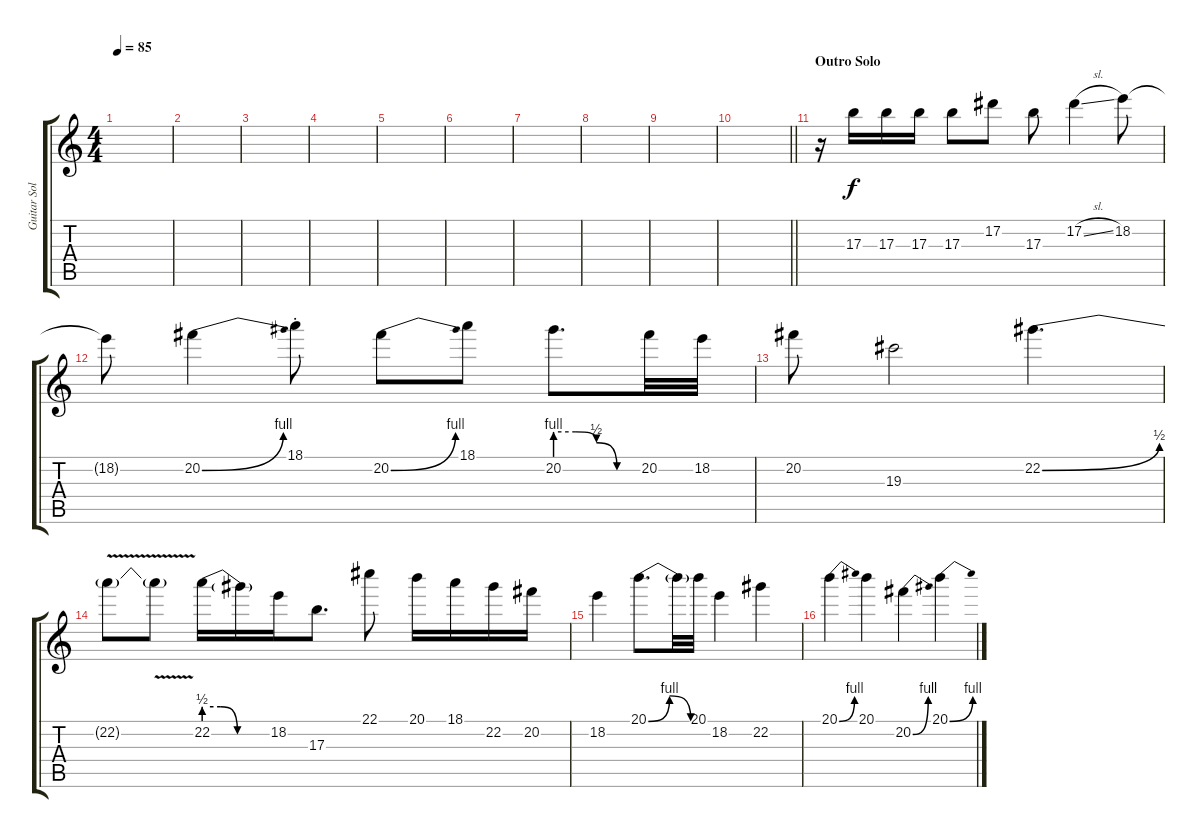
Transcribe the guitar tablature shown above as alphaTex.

\track ("Guitar Solo (Brian May)" "Guitar Sol") {instrument distortionguitar}
\staff {score tabs}
\tuning (Eb4 Bb3 Gb3 Db3 Ab2 Eb2) {hide}
\ts (4 4)
\tempo 85
\clef g2
\ks c
|
|
|
|
|
|
|
|
|
\barLineRight lightlight
|
\section ("" "Outro Solo")
r.16 17.3.16 17.3.16 17.3.16 17.3.8 17.2.8 17.3.8 17.2{sl}.4 18.2.8 |
18.2{t}.8 20.2{be (bend 0 0 60 4)}.4 18.1{st}.8 20.2{be (bend 0 0 60 4)}.8 18.1.8 20.2{be (custom 0 4 15 4 30 2 45 0 60 0)}.8{d} 20.2.32 18.2.32 |
20.2.8 19.3.2 22.2{be (bend 0 0 60 2)}.4{d} |
22.2{v t}.8 22.2{t}.8 22.2{be (custom 0 2 15 2 30 0 60 0)}.16 22.2{t}.16 18.2.16 17.3.8{d} 22.1.8 20.1.16 18.1.16 22.2.16 20.2.16 |
18.2.4 20.1{be (bendrelease 0 0 15 4 35 4 60 0)}.8{d} 20.1{t}.32 20.1.32 18.2.4 22.2.4 |
20.1{be (bend 0 0 60 4)}.4 20.1.4 20.2{be (bend 0 0 60 4)}.4 20.1{be (bend 0 0 60 4)}.4
